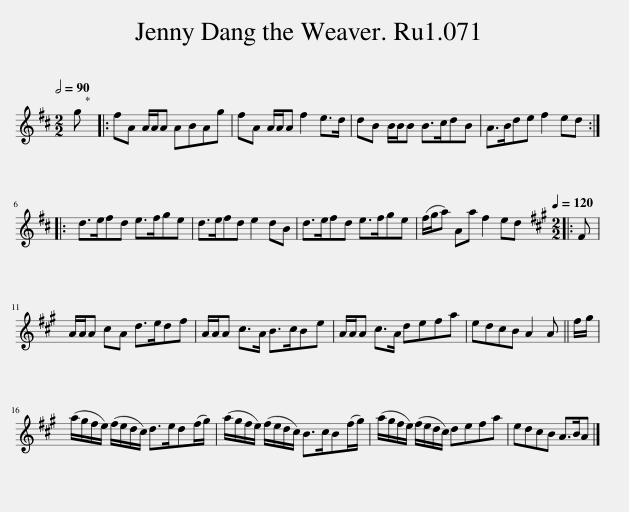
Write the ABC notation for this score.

X:1
L:1/8
Q:1/2=90
M:2/2
I:linebreak $
K:D
V:1 treble
V:1
 g |: fA A/A/A ABAg | fA A/A/A f2 e>d | dB B/B/B B>cdB | A>Bde f2 ed ::$ %5
 d>efd e>fge | d>efd e2 dB | d>efd e>fge | (f/g/a) Aa f2 ed |:[K:A][M:2/2][Q:1/4=120] F |$ %10
 A/A/A cA d>edf | A/A/A c>A B>cBe | A/A/A c>A defa | edcB A2 A || f/g/ |$ %15
 (a/g/f/e/) (f/e/d/c/) d>ed(f/g/) | (a/g/f/e/) (f/e/d/c/) B>cB(f/g/) | (a/g/f/e/) (f/e/d/c/) defa | edcB A>BA |] %19
